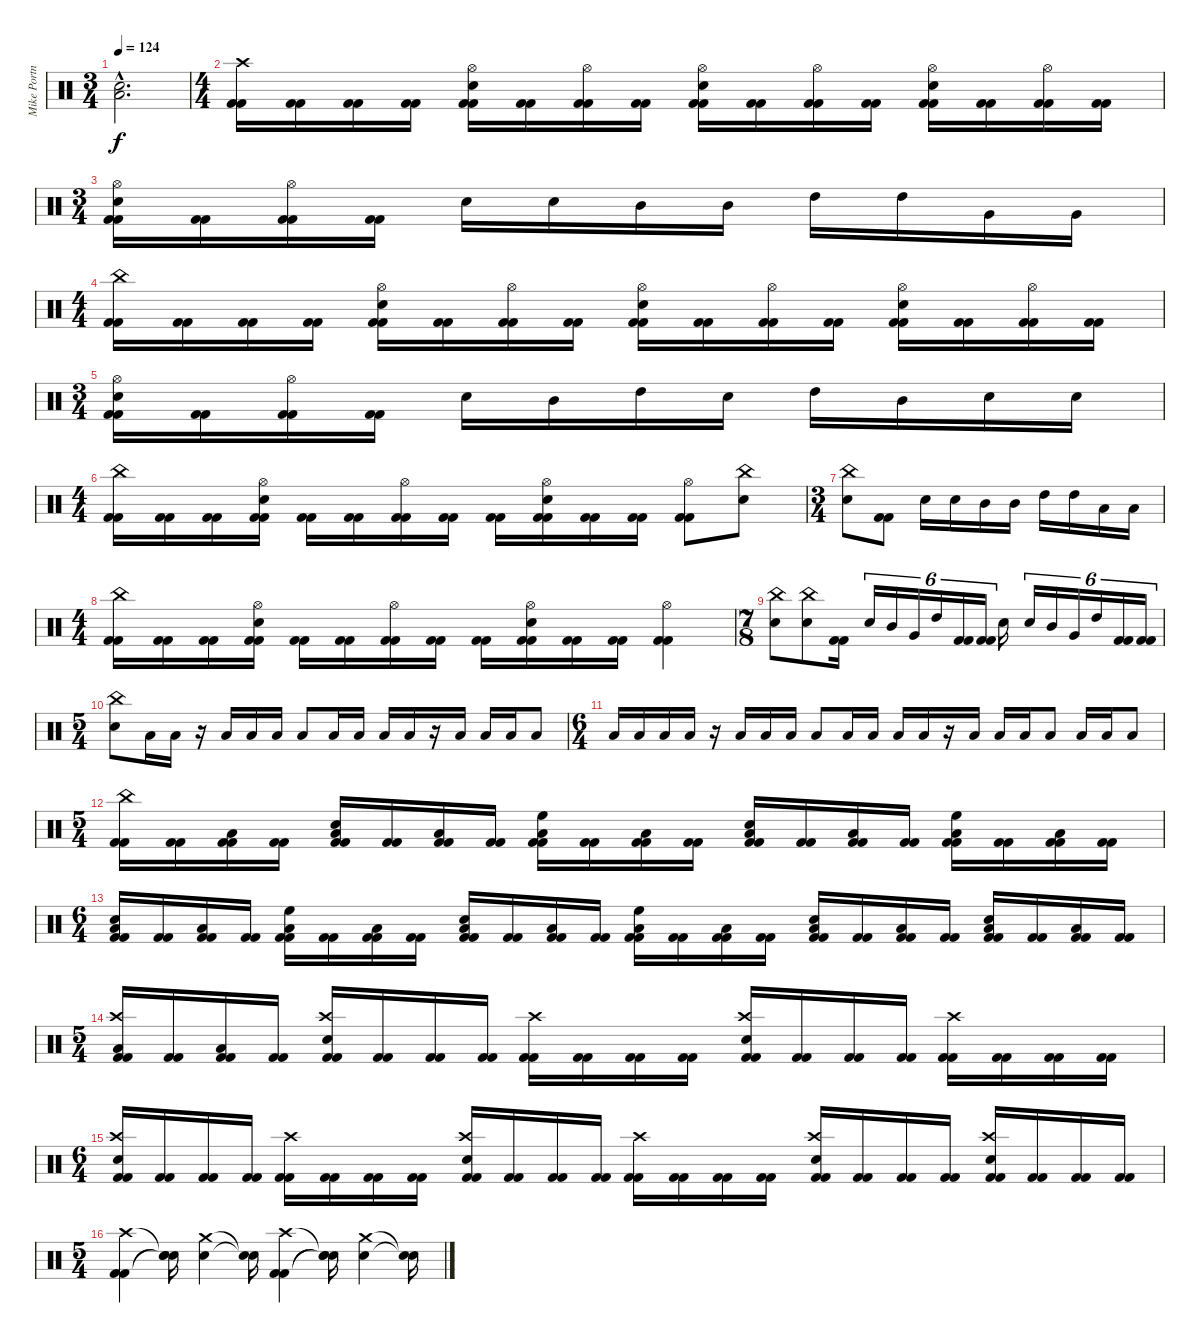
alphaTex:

\track ("Mike Portnoy - Drum" "Mike Portn") {instrument percussion}
\staff {score}
\articulation defaults
\ts (3 4)
\tempo 124
\clef neutral
\ks c
("Low Floor Tom (hit)"{hac} "Snare (hit) 2"{hac}).2{d dy f} |
\ts (4 4)
("Crash high (hit)" "Kick (hit) 2" "Kick (hit) 2").16 ("Kick (hit) 2" "Kick (hit) 2").16 ("Kick (hit) 2" "Kick (hit) 2").16 ("Kick (hit) 2" "Kick (hit) 2").16 ("Hi-Hat (open)" "Snare (hit) 2" "Kick (hit) 2" "Kick (hit) 2").16 ("Kick (hit) 2" "Kick (hit) 2").16 ("Hi-Hat (open)" "Kick (hit) 2" "Kick (hit) 2").16 ("Kick (hit) 2" "Kick (hit) 2").16 ("Hi-Hat (open)" "Snare (hit) 2" "Kick (hit) 2" "Kick (hit) 2").16 ("Kick (hit) 2" "Kick (hit) 2").16 ("Hi-Hat (open)" "Kick (hit) 2" "Kick (hit) 2").16 ("Kick (hit) 2" "Kick (hit) 2").16 ("Hi-Hat (open)" "Snare (hit) 2" "Kick (hit) 2" "Kick (hit) 2").16 ("Kick (hit) 2" "Kick (hit) 2").16 ("Hi-Hat (open)" "Kick (hit) 2" "Kick (hit) 2").16 ("Kick (hit) 2" "Kick (hit) 2").16 |
\ts (3 4)
("Hi-Hat (open)" "Snare (hit) 2" "Kick (hit) 2" "Kick (hit) 2").16 ("Kick (hit) 2" "Kick (hit) 2").16 ("Hi-Hat (open)" "Kick (hit) 2" "Kick (hit) 2").16 ("Kick (hit) 2" "Kick (hit) 2").16 "Snare (hit) 2".16 "Snare (hit) 2".16 "Mid Tom (hit)".16 "Mid Tom (hit)".16 "High Tom (hit)".16 "High Tom (hit)".16 "Very Low Tom (hit)".16 "Very Low Tom (hit)".16 |
\ts (4 4)
("China (hit)" "Kick (hit) 2" "Kick (hit) 2").16 ("Kick (hit) 2" "Kick (hit) 2").16 ("Kick (hit) 2" "Kick (hit) 2").16 ("Kick (hit) 2" "Kick (hit) 2").16 ("Hi-Hat (open)" "Snare (hit) 2" "Kick (hit) 2" "Kick (hit) 2").16 ("Kick (hit) 2" "Kick (hit) 2").16 ("Hi-Hat (open)" "Kick (hit) 2" "Kick (hit) 2").16 ("Kick (hit) 2" "Kick (hit) 2").16 ("Hi-Hat (open)" "Snare (hit) 2" "Kick (hit) 2" "Kick (hit) 2").16 ("Kick (hit) 2" "Kick (hit) 2").16 ("Hi-Hat (open)" "Kick (hit) 2" "Kick (hit) 2").16 ("Kick (hit) 2" "Kick (hit) 2").16 ("Hi-Hat (open)" "Snare (hit) 2" "Kick (hit) 2" "Kick (hit) 2").16 ("Kick (hit) 2" "Kick (hit) 2").16 ("Hi-Hat (open)" "Kick (hit) 2" "Kick (hit) 2").16 ("Kick (hit) 2" "Kick (hit) 2").16 |
\ts (3 4)
("Hi-Hat (open)" "Snare (hit) 2" "Kick (hit) 2" "Kick (hit) 2").16 ("Kick (hit) 2" "Kick (hit) 2").16 ("Hi-Hat (open)" "Kick (hit) 2" "Kick (hit) 2").16 ("Kick (hit) 2" "Kick (hit) 2").16 "Snare (hit) 2".16 "Mid Tom (hit)".16 "High Tom (hit)".16 "Snare (hit) 2".16 "High Tom (hit)".16 "Mid Tom (hit)".16 "Snare (hit) 2".16 "Snare (hit) 2".16 |
\ts (4 4)
("China (hit)" "Kick (hit) 2" "Kick (hit) 2").16 ("Kick (hit) 2" "Kick (hit) 2").16 ("Kick (hit) 2" "Kick (hit) 2").16 ("Hi-Hat (open)" "Snare (hit) 2" "Kick (hit) 2" "Kick (hit) 2").16 ("Kick (hit) 2" "Kick (hit) 2").16 ("Kick (hit) 2" "Kick (hit) 2").16 ("Hi-Hat (open)" "Kick (hit) 2" "Kick (hit) 2").16 ("Kick (hit) 2" "Kick (hit) 2").16 ("Kick (hit) 2" "Kick (hit) 2").16 ("Hi-Hat (open)" "Snare (hit) 2" "Kick (hit) 2" "Kick (hit) 2").16 ("Kick (hit) 2" "Kick (hit) 2").16 ("Kick (hit) 2" "Kick (hit) 2").16 ("Hi-Hat (open)" "Kick (hit) 2" "Kick (hit) 2").8 ("China (hit)" "Snare (hit) 2").8 |
\ts (3 4)
("China (hit)" "Snare (hit) 2").8 ("Kick (hit) 2" "Kick (hit) 2").8 "Snare (hit) 2".16 "Snare (hit) 2".16 "Mid Tom (hit)".16 "Mid Tom (hit)".16 "High Tom (hit)".16 "High Tom (hit)".16 "Low Floor Tom (hit)".16 "Low Floor Tom (hit)".16 |
\ts (4 4)
("China (hit)" "Kick (hit) 2" "Kick (hit) 2").16 ("Kick (hit) 2" "Kick (hit) 2").16 ("Kick (hit) 2" "Kick (hit) 2").16 ("Hi-Hat (open)" "Snare (hit) 2" "Kick (hit) 2" "Kick (hit) 2").16 ("Kick (hit) 2" "Kick (hit) 2").16 ("Kick (hit) 2" "Kick (hit) 2").16 ("Hi-Hat (open)" "Kick (hit) 2" "Kick (hit) 2").16 ("Kick (hit) 2" "Kick (hit) 2").16 ("Kick (hit) 2" "Kick (hit) 2").16 ("Hi-Hat (open)" "Snare (hit) 2" "Kick (hit) 2" "Kick (hit) 2").16 ("Kick (hit) 2" "Kick (hit) 2").16 ("Kick (hit) 2" "Kick (hit) 2").16 ("Hi-Hat (open)" "Kick (hit) 2" "Kick (hit) 2").4 |
\ts (7 8)
("China (hit)" "Snare (hit) 2").8 ("China (hit)" "Snare (hit) 2").8 ("Kick (hit) 2" "Kick (hit) 2").16 "Snare (hit) 2".16{tu (6 4)} "Mid Tom (hit)".16{tu (6 4)} "Very Low Tom (hit)".16{tu (6 4)} "High Tom (hit)".16{tu (6 4)} ("Kick (hit) 2" "Kick (hit) 2").16{tu (6 4)} ("Kick (hit) 2" "Kick (hit) 2").16{tu (6 4)} "Snare (hit) 2".16 "Snare (hit) 2".16{tu (6 4)} "Mid Tom (hit)".16{tu (6 4)} "Very Low Tom (hit)".16{tu (6 4)} "High Tom (hit)".16{tu (6 4)} ("Kick (hit) 2" "Kick (hit) 2").16{tu (6 4)} ("Kick (hit) 2" "Kick (hit) 2").16{tu (6 4)} |
\ts (5 4)
("China (hit)" "Snare (hit) 2").8 "Low Floor Tom (hit)".16 "Low Floor Tom (hit)".16 r.16 "Low Floor Tom (hit)".16 "Low Floor Tom (hit)".16 "Low Floor Tom (hit)".16 "Low Floor Tom (hit)".8 "Low Floor Tom (hit)".16 "Low Floor Tom (hit)".16 "Low Floor Tom (hit)".16 "Low Floor Tom (hit)".16 r.16 "Low Floor Tom (hit)".16 "Low Floor Tom (hit)".16 "Low Floor Tom (hit)".16 "Low Floor Tom (hit)".8 |
\ts (6 4)
"Low Floor Tom (hit)".16 "Low Floor Tom (hit)".16 "Low Floor Tom (hit)".16 "Low Floor Tom (hit)".16 r.16 "Low Floor Tom (hit)".16 "Low Floor Tom (hit)".16 "Low Floor Tom (hit)".16 "Low Floor Tom (hit)".8 "Low Floor Tom (hit)".16 "Low Floor Tom (hit)".16 "Low Floor Tom (hit)".16 "Low Floor Tom (hit)".16 r.16 "Low Floor Tom (hit)".16 "Low Floor Tom (hit)".16 "Low Floor Tom (hit)".16 "Low Floor Tom (hit)".8 "Low Floor Tom (hit)".16 "Low Floor Tom (hit)".16 "Low Floor Tom (hit)".8 |
\ts (5 4)
("China (hit)" "Kick (hit) 2" "Kick (hit) 2").16 ("Kick (hit) 2" "Kick (hit) 2").16 ("Low Floor Tom (hit)" "Kick (hit) 2" "Kick (hit) 2").16 ("Kick (hit) 2" "Kick (hit) 2").16 ("Snare (hit) 2" "Low Floor Tom (hit)" "Kick (hit) 2" "Kick (hit) 2").16 ("Kick (hit) 2" "Kick (hit) 2").16 ("Low Floor Tom (hit)" "Kick (hit) 2" "Kick (hit) 2").16 ("Kick (hit) 2" "Kick (hit) 2").16 ("High Floor Tom (hit)" "Low Floor Tom (hit)" "Kick (hit) 2" "Kick (hit) 2").16 ("Kick (hit) 2" "Kick (hit) 2").16 ("Low Floor Tom (hit)" "Kick (hit) 2" "Kick (hit) 2").16 ("Kick (hit) 2" "Kick (hit) 2").16 ("Snare (hit) 2" "Low Floor Tom (hit)" "Kick (hit) 2" "Kick (hit) 2").16 ("Kick (hit) 2" "Kick (hit) 2").16 ("Low Floor Tom (hit)" "Kick (hit) 2" "Kick (hit) 2").16 ("Kick (hit) 2" "Kick (hit) 2").16 ("High Floor Tom (hit)" "Low Floor Tom (hit)" "Kick (hit) 2" "Kick (hit) 2").16 ("Kick (hit) 2" "Kick (hit) 2").16 ("Low Floor Tom (hit)" "Kick (hit) 2" "Kick (hit) 2").16 ("Kick (hit) 2" "Kick (hit) 2").16 |
\ts (6 4)
("Snare (hit) 2" "Low Floor Tom (hit)" "Kick (hit) 2" "Kick (hit) 2").16 ("Kick (hit) 2" "Kick (hit) 2").16 ("Low Floor Tom (hit)" "Kick (hit) 2" "Kick (hit) 2").16 ("Kick (hit) 2" "Kick (hit) 2").16 ("High Floor Tom (hit)" "Low Floor Tom (hit)" "Kick (hit) 2" "Kick (hit) 2").16 ("Kick (hit) 2" "Kick (hit) 2").16 ("Low Floor Tom (hit)" "Kick (hit) 2" "Kick (hit) 2").16 ("Kick (hit) 2" "Kick (hit) 2").16 ("Snare (hit) 2" "Low Floor Tom (hit)" "Kick (hit) 2" "Kick (hit) 2").16 ("Kick (hit) 2" "Kick (hit) 2").16 ("Low Floor Tom (hit)" "Kick (hit) 2" "Kick (hit) 2").16 ("Kick (hit) 2" "Kick (hit) 2").16 ("High Floor Tom (hit)" "Low Floor Tom (hit)" "Kick (hit) 2" "Kick (hit) 2").16 ("Kick (hit) 2" "Kick (hit) 2").16 ("Low Floor Tom (hit)" "Kick (hit) 2" "Kick (hit) 2").16 ("Kick (hit) 2" "Kick (hit) 2").16 ("Snare (hit) 2" "Low Floor Tom (hit)" "Kick (hit) 2" "Kick (hit) 2").16 ("Kick (hit) 2" "Kick (hit) 2").16 ("Low Floor Tom (hit)" "Kick (hit) 2" "Kick (hit) 2").16 ("Kick (hit) 2" "Kick (hit) 2").16 ("Snare (hit) 2" "Low Floor Tom (hit)" "Kick (hit) 2" "Kick (hit) 2").16 ("Kick (hit) 2" "Kick (hit) 2").16 ("Low Floor Tom (hit)" "Kick (hit) 2" "Kick (hit) 2").16 ("Kick (hit) 2" "Kick (hit) 2").16 |
\ts (5 4)
("Crash high (hit)" "Low Floor Tom (hit)" "Kick (hit) 2" "Kick (hit) 2").16 ("Kick (hit) 2" "Kick (hit) 2").16 ("Low Floor Tom (hit)" "Kick (hit) 2" "Kick (hit) 2").16 ("Kick (hit) 2" "Kick (hit) 2").16 ("Crash high (hit)" "Snare (hit) 2" "Kick (hit) 2" "Kick (hit) 2").16 ("Kick (hit) 2" "Kick (hit) 2").16 ("Kick (hit) 2" "Kick (hit) 2").16 ("Kick (hit) 2" "Kick (hit) 2").16 ("Crash high (hit)" "Kick (hit) 2" "Kick (hit) 2").16 ("Kick (hit) 2" "Kick (hit) 2").16 ("Kick (hit) 2" "Kick (hit) 2").16 ("Kick (hit) 2" "Kick (hit) 2").16 ("Crash high (hit)" "Snare (hit) 2" "Kick (hit) 2" "Kick (hit) 2").16 ("Kick (hit) 2" "Kick (hit) 2").16 ("Kick (hit) 2" "Kick (hit) 2").16 ("Kick (hit) 2" "Kick (hit) 2").16 ("Crash high (hit)" "Kick (hit) 2" "Kick (hit) 2").16 ("Kick (hit) 2" "Kick (hit) 2").16 ("Kick (hit) 2" "Kick (hit) 2").16 ("Kick (hit) 2" "Kick (hit) 2").16 |
\ts (6 4)
("Crash high (hit)" "Snare (hit) 2" "Kick (hit) 2" "Kick (hit) 2").16 ("Kick (hit) 2" "Kick (hit) 2").16 ("Kick (hit) 2" "Kick (hit) 2").16 ("Kick (hit) 2" "Kick (hit) 2").16 ("Crash high (hit)" "Kick (hit) 2" "Kick (hit) 2").16 ("Kick (hit) 2" "Kick (hit) 2").16 ("Kick (hit) 2" "Kick (hit) 2").16 ("Kick (hit) 2" "Kick (hit) 2").16 ("Crash high (hit)" "Snare (hit) 2" "Kick (hit) 2" "Kick (hit) 2").16 ("Kick (hit) 2" "Kick (hit) 2").16 ("Kick (hit) 2" "Kick (hit) 2").16 ("Kick (hit) 2" "Kick (hit) 2").16 ("Crash high (hit)" "Kick (hit) 2" "Kick (hit) 2").16 ("Kick (hit) 2" "Kick (hit) 2").16 ("Kick (hit) 2" "Kick (hit) 2").16 ("Kick (hit) 2" "Kick (hit) 2").16 ("Crash high (hit)" "Snare (hit) 2" "Kick (hit) 2" "Kick (hit) 2").16 ("Kick (hit) 2" "Kick (hit) 2").16 ("Kick (hit) 2" "Kick (hit) 2").16 ("Kick (hit) 2" "Kick (hit) 2").16 ("Crash high (hit)" "Snare (hit) 2" "Kick (hit) 2" "Kick (hit) 2").16 ("Kick (hit) 2" "Kick (hit) 2").16 ("Kick (hit) 2" "Kick (hit) 2").16 ("Kick (hit) 2" "Kick (hit) 2").16 |
\ts (5 4)
("Crash high (hit)" "Kick (hit) 2" "Kick (hit) 2").4 ("Snare (hit)"{t} "Snare (hit)"{t} "Snare (hit)"{t}).16 ("Crash medium (hit)" "Snare (hit) 2").4 ("Snare (hit)"{t} "Snare (hit)"{t}).16 ("Crash high (hit)" "Kick (hit) 2" "Kick (hit) 2").4 ("Snare (hit)"{t} "Snare (hit)"{t} "Snare (hit)"{t}).16 ("Crash medium (hit)" "Snare (hit) 2").4 ("Snare (hit)"{t} "Snare (hit)"{t}).16
